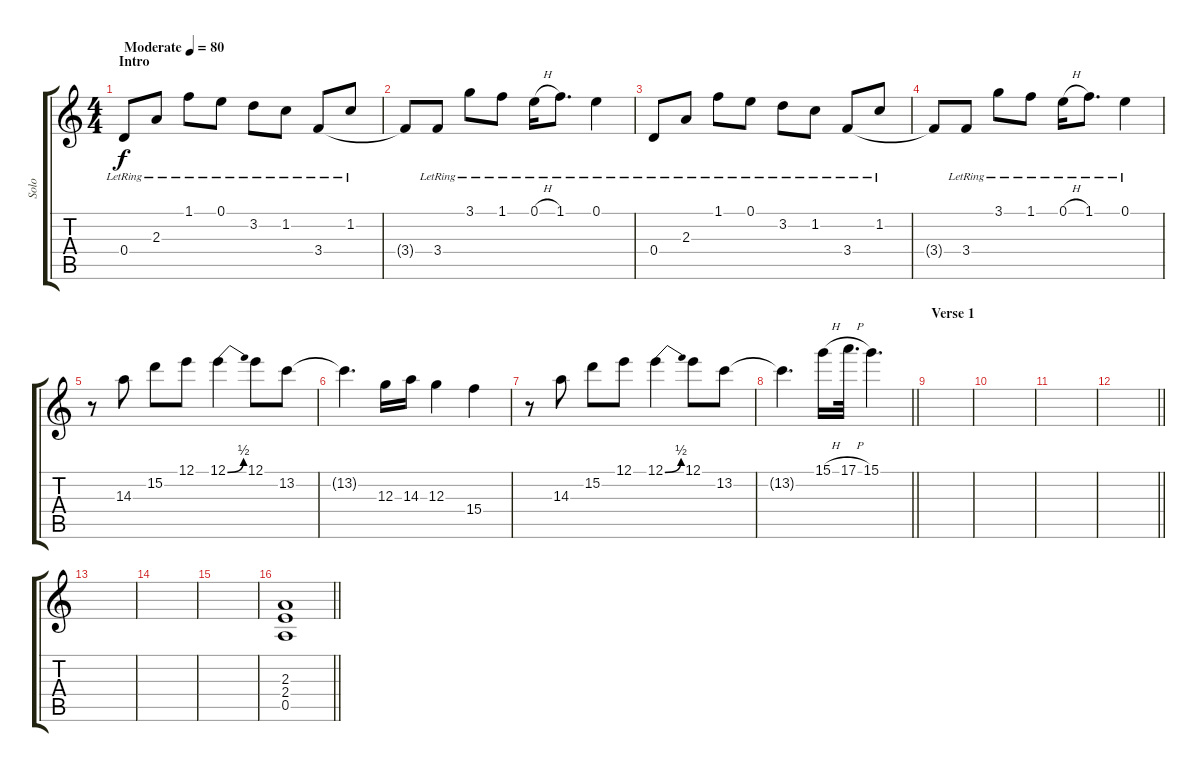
\track ("Solo" "Solo") {instrument overdrivenguitar}
\staff {score tabs}
\tuning (E4 B3 G3 D3 A2 E2) {hide}
\ts (4 4)
\section ("" "Intro")
\tempo (80 "Moderate")
\clef g2
\ks c
0.4{lr}.8{dy f instrument overdrivenguitar} 2.3{lr}.8 1.1{lr}.8 0.1{lr}.8 3.2{lr}.8 1.2{lr}.8 3.4{lr}.8 1.2{lr}.8 |
3.4{t}.8 3.4{lr}.8 3.1{lr}.8 1.1{lr}.8 0.1{h lr}.16 1.1{lr}.8{d} 0.1{lr}.4 |
0.4{lr}.8 2.3{lr}.8 1.1{lr}.8 0.1{lr}.8 3.2{lr}.8 1.2{lr}.8 3.4{lr}.8 1.2{lr}.8 |
3.4{t}.8 3.4{lr}.8 3.1{lr}.8 1.1{lr}.8 0.1{h lr}.16 1.1{lr}.8{d} 0.1{lr}.4 |
r.8 14.3.8 15.2.8 12.1.8 12.1{be (bend 0 0 60 2)}.4 12.1.8 13.2.8 |
13.2{t}.4{d} 12.3.16 14.3.16 12.3.4 15.4.4 |
r.8 14.3.8 15.2.8 12.1.8 12.1{be (bend 0 0 60 2)}.4 12.1.8 13.2.8 |
\barLineRight lightlight
13.2{t}.4{d} 15.1{h}.16 17.1{h}.32{d} 15.1.4{d} |
\section ("" "Verse 1")
|
|
|
\barLineRight lightlight
|
|
|
|
\barLineRight lightlight
(2.3 2.4 0.5).1
